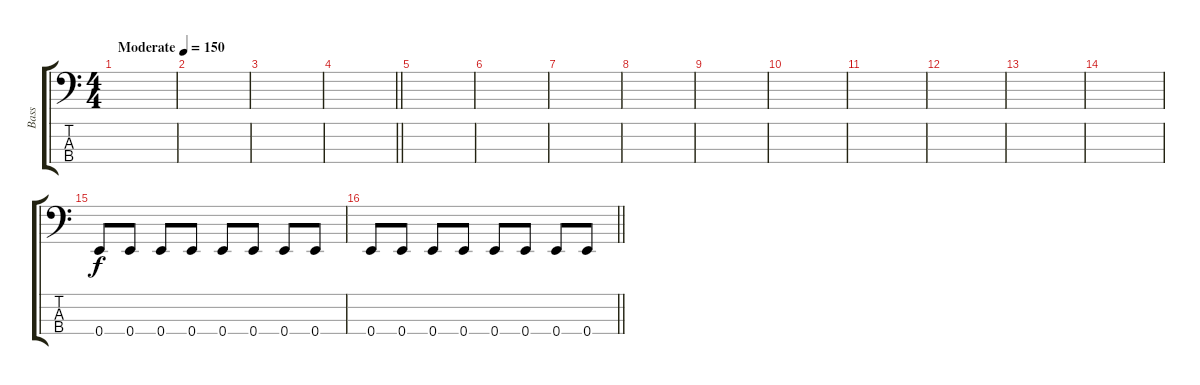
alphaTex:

\track ("Bass" "Bass") {instrument electricbasspick}
\staff {score tabs}
\tuning (G2 D2 A1 E1) {hide}
\ts (4 4)
\tempo (150 "Moderate")
\clef f4
\ks c
|
|
|
\barLineRight lightlight
|
\section ("" "")
|
|
|
|
|
|
|
|
|
|
0.4.8 0.4.8 0.4.8 0.4.8 0.4.8 0.4.8 0.4.8 0.4.8 |
\barLineRight lightlight
0.4.8 0.4.8 0.4.8 0.4.8 0.4.8 0.4.8 0.4.8 0.4.8
